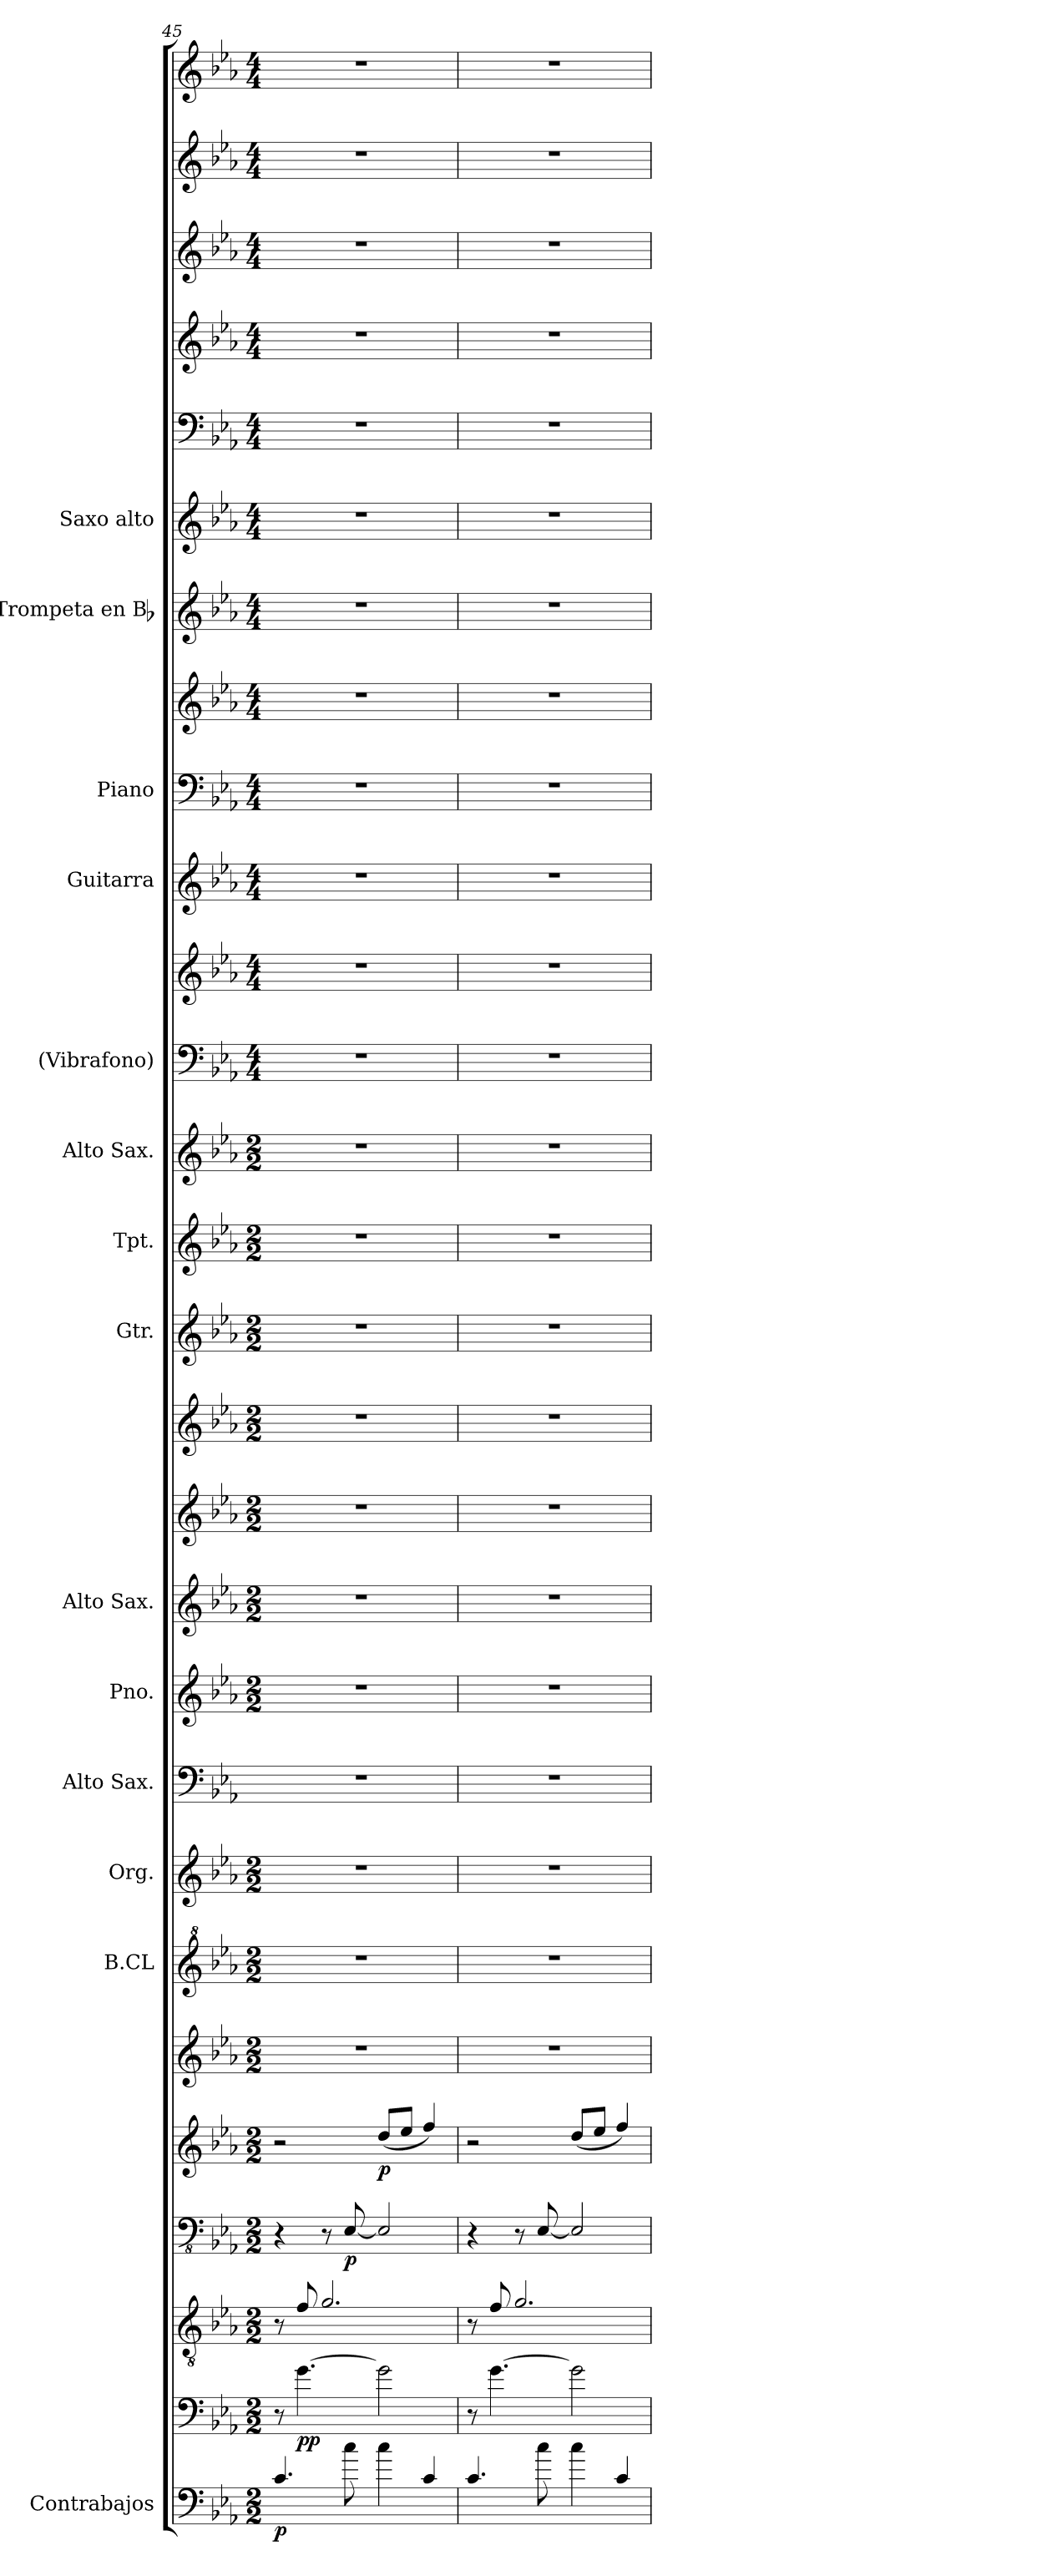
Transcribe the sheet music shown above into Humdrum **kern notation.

**kern	**kern	**kern	**kern	**kern	**dynam	**kern	**kern	**kern	**kern	**kern	**kern	**kern	**kern	**kern	**kern	**kern	**kern	**kern	**kern	**kern	**kern	**kern	**kern	**kern	**kern	**kern	**kern	**kern
*part17	*part17	*part17	*part17	*part17	*part17	*part16	*part15	*part14	*part13	*part12	*part11	*part10	*part9	*part8	*part7	*part6	*part5	*part5	*part4	*part3	*part3	*part2	*part1	*part1	*part1	*part1	*part1	*part1
*staff28	*staff27	*staff26	*staff25	*staff24	*staff24/25/26/27/28	*staff23	*staff22	*staff21	*staff20	*staff19	*staff18	*staff17	*staff16	*staff15	*staff14	*staff13	*staff12	*staff11	*staff10	*staff9	*staff8	*staff7	*staff6	*staff5	*staff4	*staff3	*staff2	*staff1
*I"Contrabajos	*	*	*	*	*	*	*I"B.CL	*I"Org.	*I"Alto Sax.	*I"Pno.	*I"Alto Sax.	*	*	*I"Gtr.	*I"Tpt.	*I"Alto Sax.	*I"(Vibrafono)	*	*I"Guitarra	*I"Piano	*	*I"Trompeta en Bb	*I"Saxo alto	*	*	*	*	*
*I'Cb	*	*	*	*	*	*	*	*	*	*I'Pno	*I'Sax	*	*	*	*	*I'Sax	*	*	*	*I'Pno	*	*	*I'A	*	*	*	*	*
*clefF4	*clefF4	*clefGv2	*clefFv4	*clefG2	*	*clefG2	*clefG^2	*clefG2	*clefF4	*clefG2	*clefG2	*clefG2	*clefG2	*clefG2	*clefG2	*clefG2	*clefF4	*clefG2	*clefG2	*clefF4	*clefG2	*clefG2	*clefG2	*clefF4	*clefG2	*clefG2	*clefG2	*clefG2
*ITrd7c12	*ITrd7c12	*ITrd7c12	*ITrd7c12	*ITrd7c12	*	*	*ITrd8c14	*	*	*	*	*	*	*	*	*	*	*	*	*	*	*	*	*	*	*	*	*
*k[b-e-a-]	*k[b-e-a-]	*k[b-e-a-]	*k[b-e-a-]	*k[b-e-a-]	*	*k[b-e-a-]	*k[b-e-a-]	*k[b-e-a-]	*k[b-e-a-]	*k[b-e-a-]	*k[b-e-a-]	*k[b-e-a-]	*k[b-e-a-]	*k[b-e-a-]	*k[b-e-a-]	*k[b-e-a-]	*k[b-e-a-]	*k[b-e-a-]	*k[b-e-a-]	*k[b-e-a-]	*k[b-e-a-]	*k[b-e-a-]	*k[b-e-a-]	*k[b-e-a-]	*k[b-e-a-]	*k[b-e-a-]	*k[b-e-a-]	*k[b-e-a-]
*E-:	*E-:	*E-:	*E-:	*E-:	*	*E-:	*E-:	*E-:	*E-:	*E-:	*E-:	*E-:	*E-:	*E-:	*E-:	*E-:	*E-:	*E-:	*E-:	*E-:	*E-:	*E-:	*E-:	*E-:	*E-:	*E-:	*E-:	*E-:
*M2/2	*M2/2	*M2/2	*M2/2	*M2/2	*	*M2/2	*M2/2	*M2/2	*	*M2/2	*M2/2	*M2/2	*M2/2	*M2/2	*M2/2	*M2/2	*M4/4	*M4/4	*M4/4	*M4/4	*M4/4	*M4/4	*M4/4	*M4/4	*M4/4	*M4/4	*M4/4	*M4/4
=45	=45	=45	=45	=45	=45	=45	=45	=45	=45	=45	=45	=45	=45	=45	=45	=45	=45	=45	=45	=45	=45	=45	=45	=45	=45	=45	=45	=45
*^	*	*	*	*	*	*	*	*	*	*	*	*	*	*	*	*	*	*	*	*	*	*	*	*	*	*	*	*
!	!	!	!	!	!	!LO:DY:b=5	!	!	!	!	!	!	!	!	!	!	!	!	!	!	!	!	!	!	!	!	!	!	!
4.C/	1ryy	8r	8r	4r	2r	p	1r	1r	1r	1r	1r	1r	1r	1r	1r	1r	1r	1r	1r	1r	1r	1r	1r	1r	1r	1r	1r	1r	1r
!	!	!	!	!	!	!LO:DY:b=4	!	!	!	!	!	!	!	!	!	!	!	!	!	!	!	!	!	!	!	!	!	!	!
!	!	!	!	!	!	!LO:DY:n=1:b=3	!	!	!	!	!	!	!	!	!	!	!	!	!	!	!	!	!	!	!	!	!	!	!
.	.	[4.G\	8F/	.	.	p p	.	.	.	.	.	.	.	.	.	.	.	.	.	.	.	.	.	.	.	.	.	.	.
.	.	.	2.G/	8r	.	.	.	.	.	.	.	.	.	.	.	.	.	.	.	.	.	.	.	.	.	.	.	.	.
!	!	!	!	!	!	!LO:DY:n=2:b=2	!	!	!	!	!	!	!	!	!	!	!	!	!	!	!	!	!	!	!	!	!	!	!
8c\	.	.	.	[8EEE-/	.	p	.	.	.	.	.	.	.	.	.	.	.	.	.	.	.	.	.	.	.	.	.	.	.
!	!	!	!	!	!	!LO:DY:n=3:b	!	!	!	!	!	!	!	!	!	!	!	!	!	!	!	!	!	!	!	!	!	!	!
4c\	.	2G\]	.	2EEE-/]	(8d/L	p	.	.	.	.	.	.	.	.	.	.	.	.	.	.	.	.	.	.	.	.	.	.	.
.	.	.	.	.	8e-/J	.	.	.	.	.	.	.	.	.	.	.	.	.	.	.	.	.	.	.	.	.	.	.	.
4C/	.	.	.	.	4f/)	.	.	.	.	.	.	.	.	.	.	.	.	.	.	.	.	.	.	.	.	.	.	.	.
=46	=46	=46	=46	=46	=46	=46	=46	=46	=46	=46	=46	=46	=46	=46	=46	=46	=46	=46	=46	=46	=46	=46	=46	=46	=46	=46	=46	=46	=46
4.C/	1ryy	8r	8r	4r	2r	.	1r	1r	1r	1r	1r	1r	1r	1r	1r	1r	1r	1r	1r	1r	1r	1r	1r	1r	1r	1r	1r	1r	1r
.	.	[4.G\	8F/	.	.	.	.	.	.	.	.	.	.	.	.	.	.	.	.	.	.	.	.	.	.	.	.	.	.
.	.	.	2.G/	8r	.	.	.	.	.	.	.	.	.	.	.	.	.	.	.	.	.	.	.	.	.	.	.	.	.
8c\	.	.	.	[8EEE-/	.	.	.	.	.	.	.	.	.	.	.	.	.	.	.	.	.	.	.	.	.	.	.	.	.
4c\	.	2G\]	.	2EEE-/]	(8d/L	.	.	.	.	.	.	.	.	.	.	.	.	.	.	.	.	.	.	.	.	.	.	.	.
.	.	.	.	.	8e-/J	.	.	.	.	.	.	.	.	.	.	.	.	.	.	.	.	.	.	.	.	.	.	.	.
4C/	.	.	.	.	4f/)	.	.	.	.	.	.	.	.	.	.	.	.	.	.	.	.	.	.	.	.	.	.	.	.
*v	*v	*	*	*	*	*	*	*	*	*	*	*	*	*	*	*	*	*	*	*	*	*	*	*	*	*	*	*	*
=	=	=	=	=	=	=	=	=	=	=	=	=	=	=	=	=	=	=	=	=	=	=	=	=	=	=	=	=
*-	*-	*-	*-	*-	*-	*-	*-	*-	*-	*-	*-	*-	*-	*-	*-	*-	*-	*-	*-	*-	*-	*-	*-	*-	*-	*-	*-	*-
